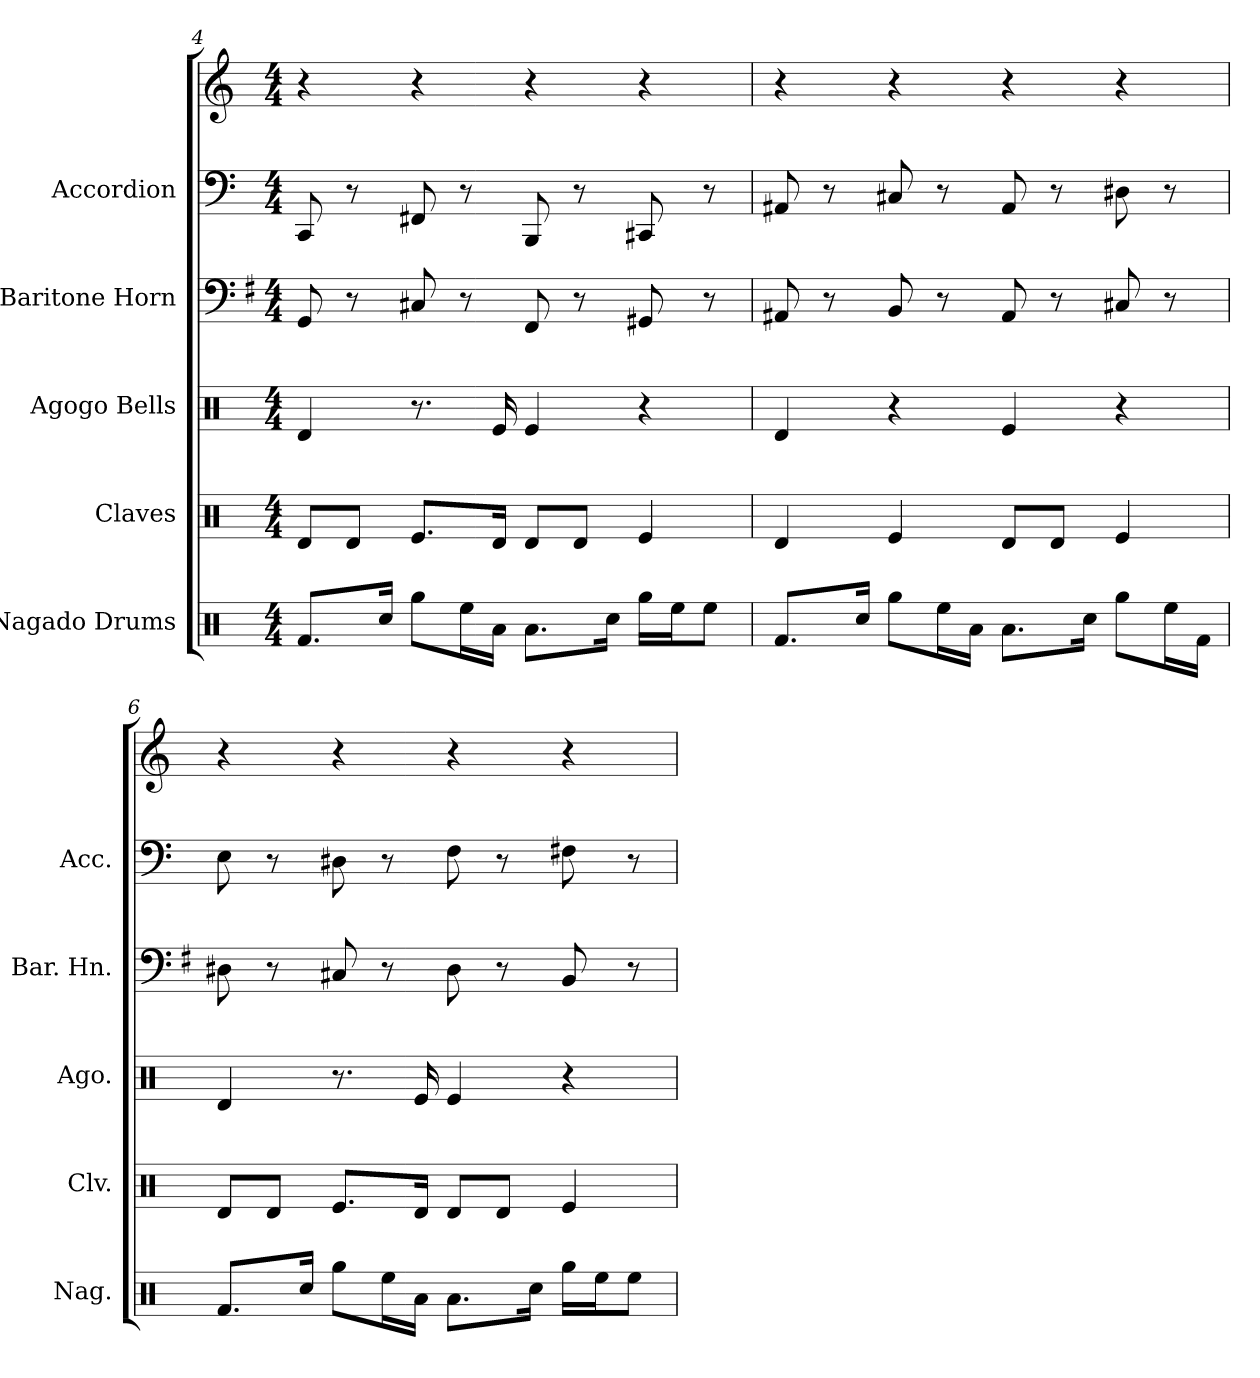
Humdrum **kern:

**kern	**kern	**kern	**kern	**kern	**kern
*part5	*part4	*part3	*part2	*part1	*part1
*staff6	*staff5	*staff4	*staff3	*staff2	*staff1
*I"Nagado Drums	*I"Claves	*I"Agogo Bells	*I"Baritone Horn	*I"Accordion	*
*I'Nag.	*I'Clv.	*I'Ago.	*I'Bar. Hn.	*I'Acc.	*
*clefX	*clefX	*clefX	*clefF4	*clefF4	*clefG2
*	*	*	*ITrd4c7	*	*
*k[]	*k[]	*k[]	*k[]	*k[]	*k[]
*M4/4	*M4/4	*M4/4	*M4/4	*M4/4	*M4/4
=4	=4	=4	=4	=4	=4
8.RfL	8RdL	4Rd	8CC	8CC	4r
.	8RdJ	.	8r	8r	.
16RccJk	.	.	.	.	.
8RggL	8.ReL	8.r	8FF#X	8FF#X	4r
16ReeL	.	.	8r	8r	.
16RaJJ	16RdJk	16Re	.	.	.
8.RaL	8RdL	4Re	8BBB	8BBB	4r
.	8RdJ	.	8r	8r	.
16RccJk	.	.	.	.	.
16RggLL	4Re	4r	8CC#X	8CC#X	4r
16ReeJ	.	.	.	.	.
8ReeJ	.	.	8r	8r	.
=5	=5	=5	=5	=5	=5
8.RfL	4Rd	4Rd	8DD#X	8AA#X	4r
.	.	.	8r	8r	.
16RccJk	.	.	.	.	.
8RggL	4Re	4r	8EE	8C#X	4r
16ReeL	.	.	8r	8r	.
16RaJJ	.	.	.	.	.
8.RaL	8RdL	4Re	8DD#	8AA#	4r
.	8RdJ	.	8r	8r	.
16RccJk	.	.	.	.	.
8RggL	4Re	4r	8FF#X	8D#X	4r
16ReeL	.	.	8r	8r	.
16RfJJ	.	.	.	.	.
=6	=6	=6	=6	=6	=6
8.RfL	8RdL	4Rd	8GG#X	8E	4r
.	8RdJ	.	8r	8r	.
16RccJk	.	.	.	.	.
8RggL	8.ReL	8.r	8FF#X	8D#X	4r
16ReeL	.	.	8r	8r	.
16RaJJ	16RdJk	16Re	.	.	.
8.RaL	8RdL	4Re	8GG#	8F	4r
.	8RdJ	.	8r	8r	.
16RccJk	.	.	.	.	.
16RggLL	4Re	4r	8EE	8F#X	4r
16ReeJ	.	.	.	.	.
8ReeJ	.	.	8r	8r	.
=	=	=	=	=	=
*-	*-	*-	*-	*-	*-
